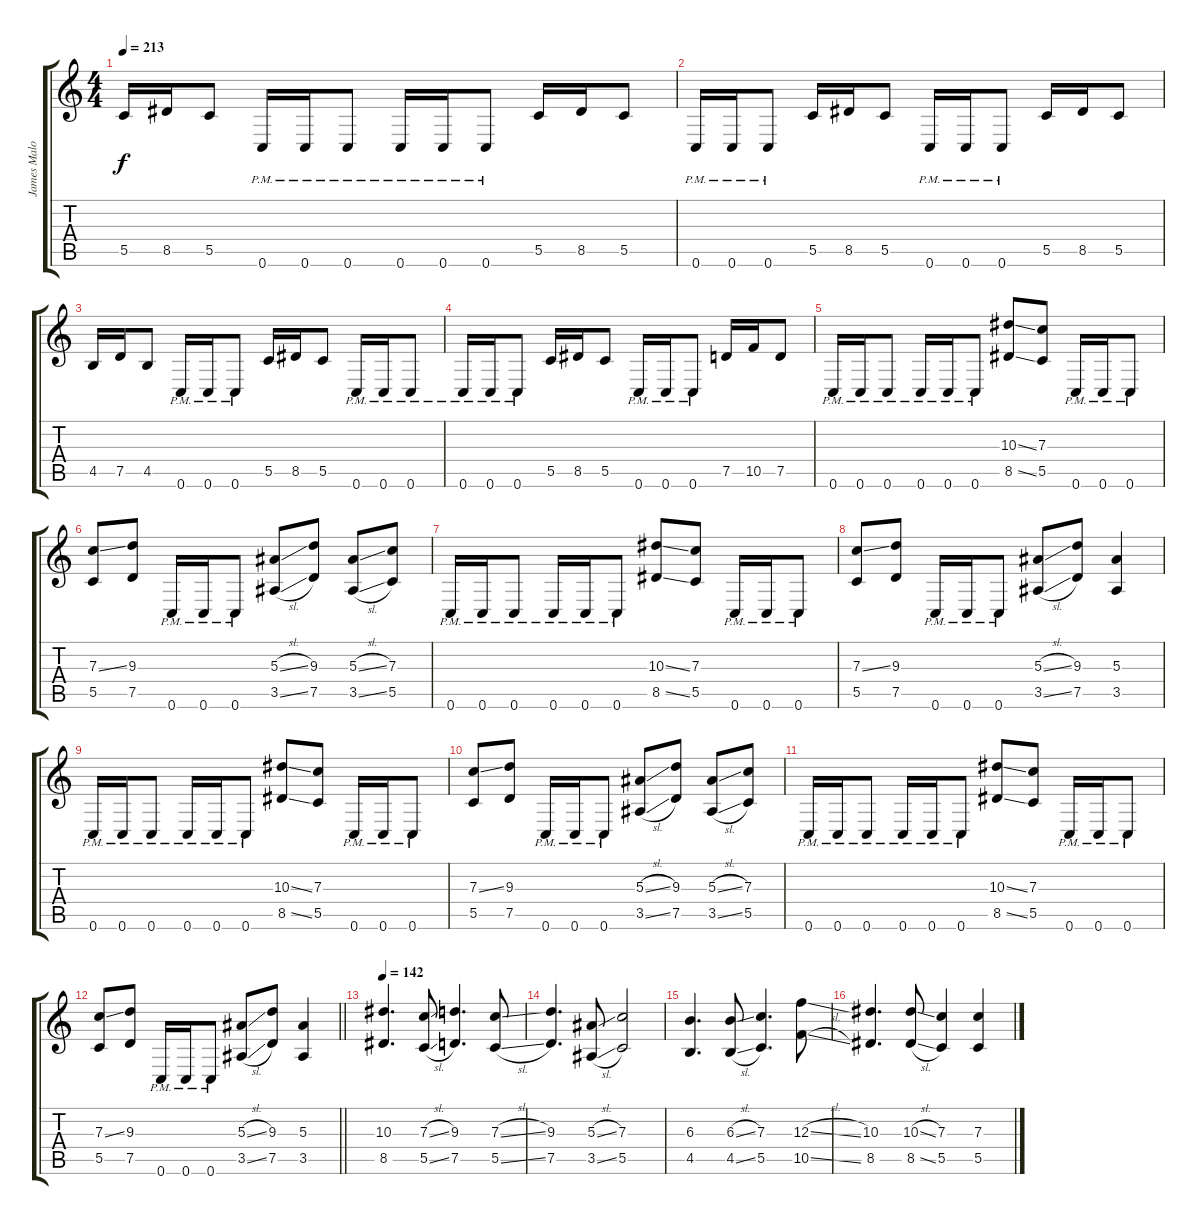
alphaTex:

\track ("James Malone Rhythm/Solo" "James Malo") {instrument distortionguitar}
\staff {score tabs}
\tuning (D4 A3 F3 C3 G2 C2) {hide}
\ts (4 4)
\tempo 213
\clef g2
\ks c
5.5.16{dy f} 8.5.16 5.5.8 0.6{pm}.16 0.6{pm}.16 0.6{pm}.8 0.6{pm}.16 0.6{pm}.16 0.6{pm}.8 5.5.16 8.5.16 5.5.8 |
0.6{pm}.16 0.6{pm}.16 0.6{pm}.8 5.5.16 8.5.16 5.5.8 0.6{pm}.16 0.6{pm}.16 0.6{pm}.8 5.5.16 8.5.16 5.5.8 |
4.5.16 7.5.16 4.5.8 0.6{pm}.16 0.6{pm}.16 0.6{pm}.8 5.5.16 8.5.16 5.5.8 0.6{pm}.16 0.6{pm}.16 0.6{pm}.8 |
0.6{pm}.16 0.6{pm}.16 0.6{pm}.8 5.5.16 8.5.16 5.5.8 0.6{pm}.16 0.6{pm}.16 0.6{pm}.8 7.5.16 10.5.16 7.5.8 |
0.6{pm}.16 0.6{pm}.16 0.6{pm}.8 0.6{pm}.16 0.6{pm}.16 0.6{pm}.8 (10.3{ss} 8.5{ss}).8 (7.3 5.5).8 0.6{pm}.16 0.6{pm}.16 0.6{pm}.8 |
(7.3{ss} 5.5).8 (9.3 7.5).8 0.6{pm}.16 0.6{pm}.16 0.6{pm}.8 (5.3{sl} 3.5{sl}).8 (9.3 7.5).8 (5.3{sl} 3.5{sl}).8 (7.3 5.5).8 |
0.6{pm}.16 0.6{pm}.16 0.6{pm}.8 0.6{pm}.16 0.6{pm}.16 0.6{pm}.8 (10.3{ss} 8.5{ss}).8 (7.3 5.5).8 0.6{pm}.16 0.6{pm}.16 0.6{pm}.8 |
(7.3{ss} 5.5).8 (9.3 7.5).8 0.6{pm}.16 0.6{pm}.16 0.6{pm}.8 (5.3{sl} 3.5{sl}).8 (9.3 7.5).8 (5.3 3.5).4 |
0.6{pm}.16 0.6{pm}.16 0.6{pm}.8 0.6{pm}.16 0.6{pm}.16 0.6{pm}.8 (10.3{ss} 8.5{ss}).8 (7.3 5.5).8 0.6{pm}.16 0.6{pm}.16 0.6{pm}.8 |
(7.3{ss} 5.5).8 (9.3 7.5).8 0.6{pm}.16 0.6{pm}.16 0.6{pm}.8 (5.3{sl} 3.5{sl}).8 (9.3 7.5).8 (5.3{sl} 3.5{sl}).8 (7.3 5.5).8 |
0.6{pm}.16 0.6{pm}.16 0.6{pm}.8 0.6{pm}.16 0.6{pm}.16 0.6{pm}.8 (10.3{ss} 8.5{ss}).8 (7.3 5.5).8 0.6{pm}.16 0.6{pm}.16 0.6{pm}.8 |
\barLineRight lightlight
(7.3{ss} 5.5).8 (9.3 7.5).8 0.6{pm}.16 0.6{pm}.16 0.6{pm}.8 (5.3{sl} 3.5{sl}).8 (9.3 7.5).8 (5.3 3.5).4 |
\tempo 142
(10.3 8.5).4{d} (7.3{sl} 5.5{sl}).8 (9.3 7.5).4{d} (7.3{sl} 5.5{sl}).8 |
(9.3 7.5).4{d} (5.3{sl} 3.5{sl}).8 (7.3 5.5).2 |
(6.3 4.5).4{d} (6.3{sl} 4.5{sl}).8 (7.3 5.5).4{d} (12.3{sl} 10.5{sl}).8 |
(10.3 8.5).4{d} (10.3{sl} 8.5{sl}).8 (7.3 5.5).4 (7.3 5.5).4
